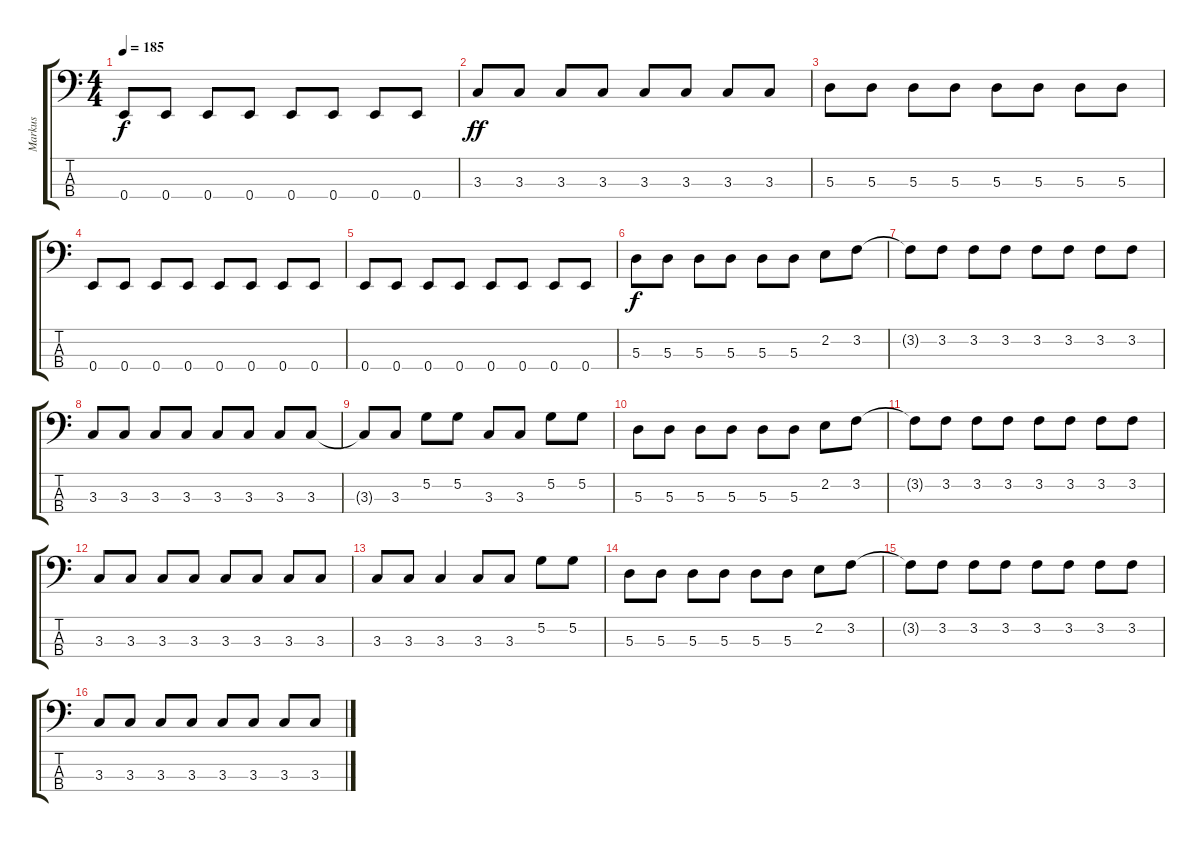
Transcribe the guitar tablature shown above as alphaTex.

\track ("Markus" "Markus") {instrument slapbass2}
\staff {score tabs}
\tuning (G2 D2 A1 E1) {hide}
\ts (4 4)
\tempo 185
\clef f4
\ks c
0.4{t}.8{dy f} 0.4.8 0.4.8 0.4.8 0.4.8 0.4.8 0.4.8 0.4.8 |
3.3.8{dy ff} 3.3.8 3.3.8 3.3.8 3.3.8 3.3.8 3.3.8 3.3.8 |
5.3.8 5.3.8 5.3.8 5.3.8 5.3.8 5.3.8 5.3.8 5.3.8 |
0.4.8 0.4.8 0.4.8 0.4.8 0.4.8 0.4.8 0.4.8 0.4.8 |
0.4.8 0.4.8 0.4.8 0.4.8 0.4.8 0.4.8 0.4.8 0.4.8 |
5.3.8{dy f} 5.3.8 5.3.8 5.3.8 5.3.8 5.3.8 2.2.8 3.2.8 |
3.2{t}.8 3.2.8 3.2.8 3.2.8 3.2.8 3.2.8 3.2.8 3.2.8 |
3.3.8 3.3.8 3.3.8 3.3.8 3.3.8 3.3.8 3.3.8 3.3.8 |
3.3{t}.8 3.3.8 5.2.8 5.2.8 3.3.8 3.3.8 5.2.8 5.2.8 |
5.3.8 5.3.8 5.3.8 5.3.8 5.3.8 5.3.8 2.2.8 3.2.8 |
3.2{t}.8 3.2.8 3.2.8 3.2.8 3.2.8 3.2.8 3.2.8 3.2.8 |
3.3.8 3.3.8 3.3.8 3.3.8 3.3.8 3.3.8 3.3.8 3.3.8 |
3.3.8 3.3.8 3.3.4 3.3.8 3.3.8 5.2.8 5.2.8 |
5.3.8 5.3.8 5.3.8 5.3.8 5.3.8 5.3.8 2.2.8 3.2.8 |
3.2{t}.8 3.2.8 3.2.8 3.2.8 3.2.8 3.2.8 3.2.8 3.2.8 |
3.3.8 3.3.8 3.3.8 3.3.8 3.3.8 3.3.8 3.3.8 3.3.8
